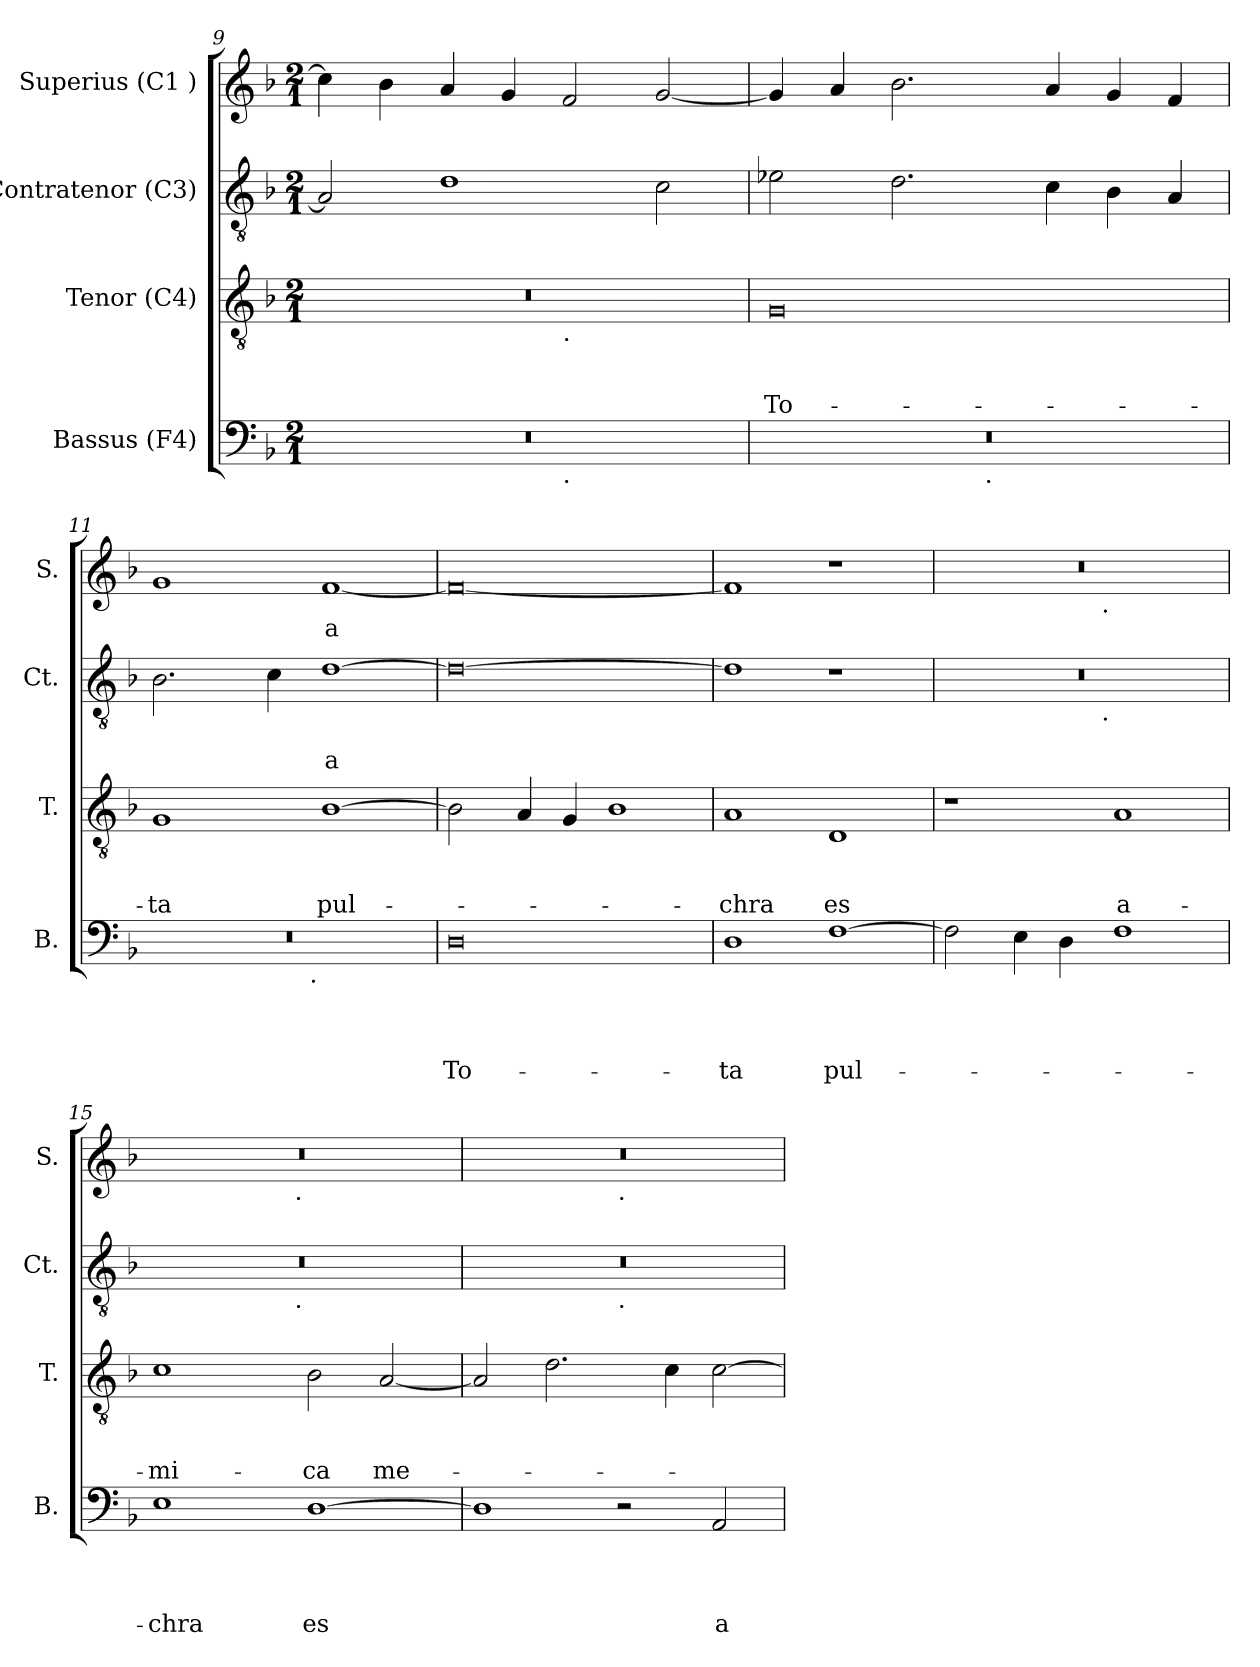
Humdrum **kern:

**kern	**text	**text	**text	**text	**kern	**text	**text	**text	**kern	**text	**text	**kern	**text
*part4	*part4	*part4	*part4	*part4	*part3	*part3	*part3	*part3	*part2	*part2	*part2	*part1	*part1
*staff4	*staff4	*staff4	*staff4	*staff4	*staff3	*staff3	*staff3	*staff3	*staff2	*staff2	*staff2	*staff1	*staff1
*I"Bassus (F4)	*	*	*	*	*I"Tenor (C4)	*	*	*	*I"Contratenor (C3)	*	*	*I"Superius (C1 )	*
*I'B.	*	*	*	*	*I'T.	*	*	*	*I'Ct.	*	*	*I'S.	*
!!LO:LB:g=z
*clefF4	*	*	*	*	*clefGv2	*	*	*	*clefGv2	*	*	*clefG2	*
*k[b-]	*	*	*	*	*k[b-]	*	*	*	*k[b-]	*	*	*k[b-]	*
*F:	*	*	*	*	*F:	*	*	*	*F:	*	*	*F:	*
*M2/1	*	*	*	*	*M2/1	*	*	*	*M2/1	*	*	*M2/1	*
=9	=9	=9	=9	=9	=9	=9	=9	=9	=9	=9	=9	=9	=9
*^	*	*	*	*	*^	*	*	*	*	*	*	*	*
0r	1ryy	.	.	.	.	0r	1ryy	.	.	.	2A/]	.	.	4cc\]	.
.	.	.	.	.	.	.	.	.	.	.	.	.	.	4b-\	.
.	.	.	.	.	.	.	.	.	.	.	1d	.	.	4a/	.
.	.	.	.	.	.	.	.	.	.	.	.	.	.	4g/	.
!	!	!	!	!	!	!	!LO:TX:b:t=.	!	!	!	!	!	!	!	!
!	!LO:TX:b:t=.	!	!	!	!	!	!	!	!	!	!	!	!	!	!
.	1ryy	.	.	.	.	.	1ryy	.	.	.	.	.	.	2f/	.
.	.	.	.	.	.	.	.	.	.	.	2c\	.	.	[<2g/	.
=10	=10	=10	=10	=10	=10	=10	=10	=10	=10	=10	=10	=10	=10	=10	=10
!	!	!	!	!	!	!	!	!	!	!LO:LY:b:rj	!	!	!	!	!
*	*	*	*	*	*	*v	*v	*	*	*	*	*	*	*	*
0r	1ryy	.	.	.	.	0G	.	.	To-	2e-\	.	.	4g/]	.
.	.	.	.	.	.	.	.	.	.	.	.	.	4a/	.
.	.	.	.	.	.	.	.	.	.	2.d\	.	.	2.b-\	.
!	!LO:TX:b:t=.	!	!	!	!	!	!	!	!	!	!	!	!	!
.	1ryy	.	.	.	.	.	.	.	.	.	.	.	.	.
.	.	.	.	.	.	.	.	.	.	4c\	.	.	4a/	.
.	.	.	.	.	.	.	.	.	.	4B-\	.	.	4g/	.
.	.	.	.	.	.	.	.	.	.	4A/	.	.	4f/	.
=11	=11	=11	=11	=11	=11	=11	=11	=11	=11	=11	=11	=11	=11	=11
!	!	!	!	!	!	!	!	!	!LO:LY:b	!	!	!	!	!
0r	2ryy	.	.	.	.	1G	.	.	-ta	2.B-\	.	.	1g	.
.	4...ryy	.	.	.	.	.	.	.	.	.	.	.	.	.
.	.	.	.	.	.	.	.	.	.	4c\	.	.	.	.
!	!LO:TX:b:t=.	!	!	!	!	!	!	!	!	!	!	!	!	!
.	1ryy	.	.	.	.	.	.	.	.	.	.	.	.	.
!	!	!	!	!	!	!	!	!	!LO:LY:b	!	!	!LO:LY:b:rj	!	!LO:LY:b:rj
.	.	.	.	.	.	[>1B-	.	.	pul-	[>1d	.	-a	[<1f	-a
.	32ryy	.	.	.	.	.	.	.	.	.	.	.	.	.
=12	=12	=12	=12	=12	=12	=12	=12	=12	=12	=12	=12	=12	=12	=12
!	!	!	!	!	!LO:LY:b:rj	!	!	!	!	!	!	!	!	!
*v	*v	*	*	*	*	*	*	*	*	*	*	*	*	*
0D	.	.	.	To-	2B-\]	.	.	.	0d_	.	.	0f_	.
.	.	.	.	.	4A/	.	.	.	.	.	.	.	.
.	.	.	.	.	4G/	.	.	.	.	.	.	.	.
.	.	.	.	.	1B-	.	.	.	.	.	.	.	.
!!LO:PB:g=z
=13	=13	=13	=13	=13	=13	=13	=13	=13	=13	=13	=13	=13	=13
!	!	!	!	!LO:LY:b	!	!	!	!LO:LY:b	!	!	!	!	!
1D	.	.	.	-ta	1A	.	.	-chra	1d]	.	.	1f]	.
!	!	!	!	!LO:LY:b	!	!	!	!LO:LY:b	!	!	!	!	!
[>1F	.	.	.	pul-	1D	.	.	es	1r	.	.	1r	.
=14	=14	=14	=14	=14	=14	=14	=14	=14	=14	=14	=14	=14	=14
*	*	*	*	*	*	*	*	*	*^	*	*	*^	*
2F\]	.	.	.	.	1r	.	.	.	0r	2ryy	.	.	0r	2ryy	.
4E\	.	.	.	.	.	.	.	.	.	4...ryy	.	.	.	4...ryy	.
4D\	.	.	.	.	.	.	.	.	.	.	.	.	.	.	.
!	!	!	!	!	!	!	!	!	!	!	!	!	!	!LO:TX:b:t=.	!
!	!	!	!	!	!	!	!	!	!	!LO:TX:b:t=.	!	!	!	!	!
.	.	.	.	.	.	.	.	.	.	1ryy	.	.	.	1ryy	.
!	!	!	!	!	!	!	!	!LO:LY:b:rj	!	!	!	!	!	!	!
1F	.	.	.	.	1A	.	.	a-	.	.	.	.	.	.	.
.	.	.	.	.	.	.	.	.	.	32ryy	.	.	.	32ryy	.
=15	=15	=15	=15	=15	=15	=15	=15	=15	=15	=15	=15	=15	=15	=15	=15
!	!	!	!	!LO:LY:b	!	!	!	!LO:LY:b	!	!	!	!	!	!	!
1E	.	.	.	-chra	1c	.	.	-mi-	0r	2ryy	.	.	0r	2ryy	.
.	.	.	.	.	.	.	.	.	.	4...ryy	.	.	.	4...ryy	.
!	!	!	!	!	!	!	!	!	!	!	!	!	!	!LO:TX:b:t=.	!
!	!	!	!	!	!	!	!	!	!	!LO:TX:b:t=.	!	!	!	!	!
.	.	.	.	.	.	.	.	.	.	1ryy	.	.	.	1ryy	.
!	!	!	!	!LO:LY:b	!	!	!	!LO:LY:b	!	!	!	!	!	!	!
[>1D	.	.	.	es	2B-\	.	.	-ca	.	.	.	.	.	.	.
!	!	!	!	!	!	!	!	!LO:LY:b	!	!	!	!	!	!	!
.	.	.	.	.	[<2A/	.	.	me-	.	.	.	.	.	.	.
.	.	.	.	.	.	.	.	.	.	32ryy	.	.	.	32ryy	.
=16	=16	=16	=16	=16	=16	=16	=16	=16	=16	=16	=16	=16	=16	=16	=16
1D]	.	.	.	.	2A/]	.	.	.	0r	1ryy	.	.	0r	1ryy	.
.	.	.	.	.	2.d\	.	.	.	.	.	.	.	.	.	.
!	!	!	!	!	!	!	!	!	!	!	!	!	!	!LO:TX:b:t=.	!
!	!	!	!	!	!	!	!	!	!	!LO:TX:b:t=.	!	!	!	!	!
2r	.	.	.	.	.	.	.	.	.	1ryy	.	.	.	1ryy	.
.	.	.	.	.	4c\	.	.	.	.	.	.	.	.	.	.
!	!	!	!	!LO:LY:b	!	!	!	!	!	!	!	!	!	!	!
2AA/	.	.	.	a-	[>2c\	.	.	.	.	.	.	.	.	.	.
*	*	*	*	*	*	*	*	*	*v	*v	*	*	*	*	*
*	*	*	*	*	*	*	*	*	*	*	*	*v	*v	*
=	=	=	=	=	=	=	=	=	=	=	=	=	=
*-	*-	*-	*-	*-	*-	*-	*-	*-	*-	*-	*-	*-	*-
